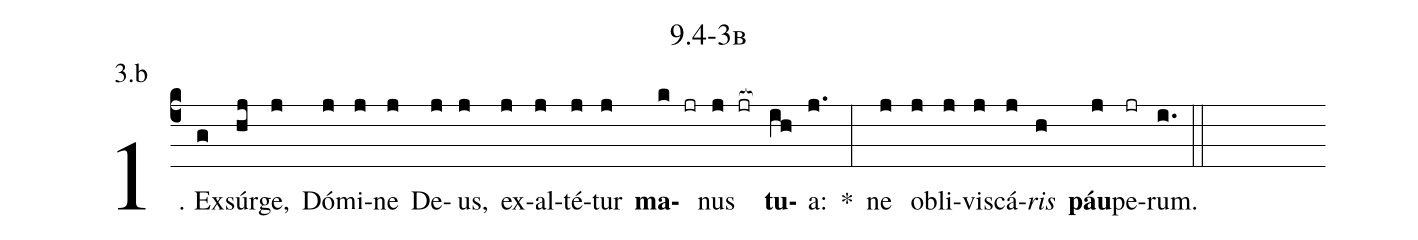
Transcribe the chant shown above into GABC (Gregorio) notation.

name: 9.4-3b;
annotation: 3.b;
%%
(c4)1. Ex(g)súr(hj)ge,(j) Dó(j)mi(j)ne(j) De(j)us,(j) ex(j)al(j)té(j)tur(j) <b>ma</b>(k jr)nus(j jr[ocb:1{]) <b>tu</b>(ih[ocb:0}])a:(j.) *(:) ne(j) ob(j)li(j)vis(j)cá(j)<i>ris</i>(h) <b>páu</b>(j)pe(jr)rum.(i.) (::)


%E(j) u(j) o(j) u(h) a(j) e.(i.) (::)
